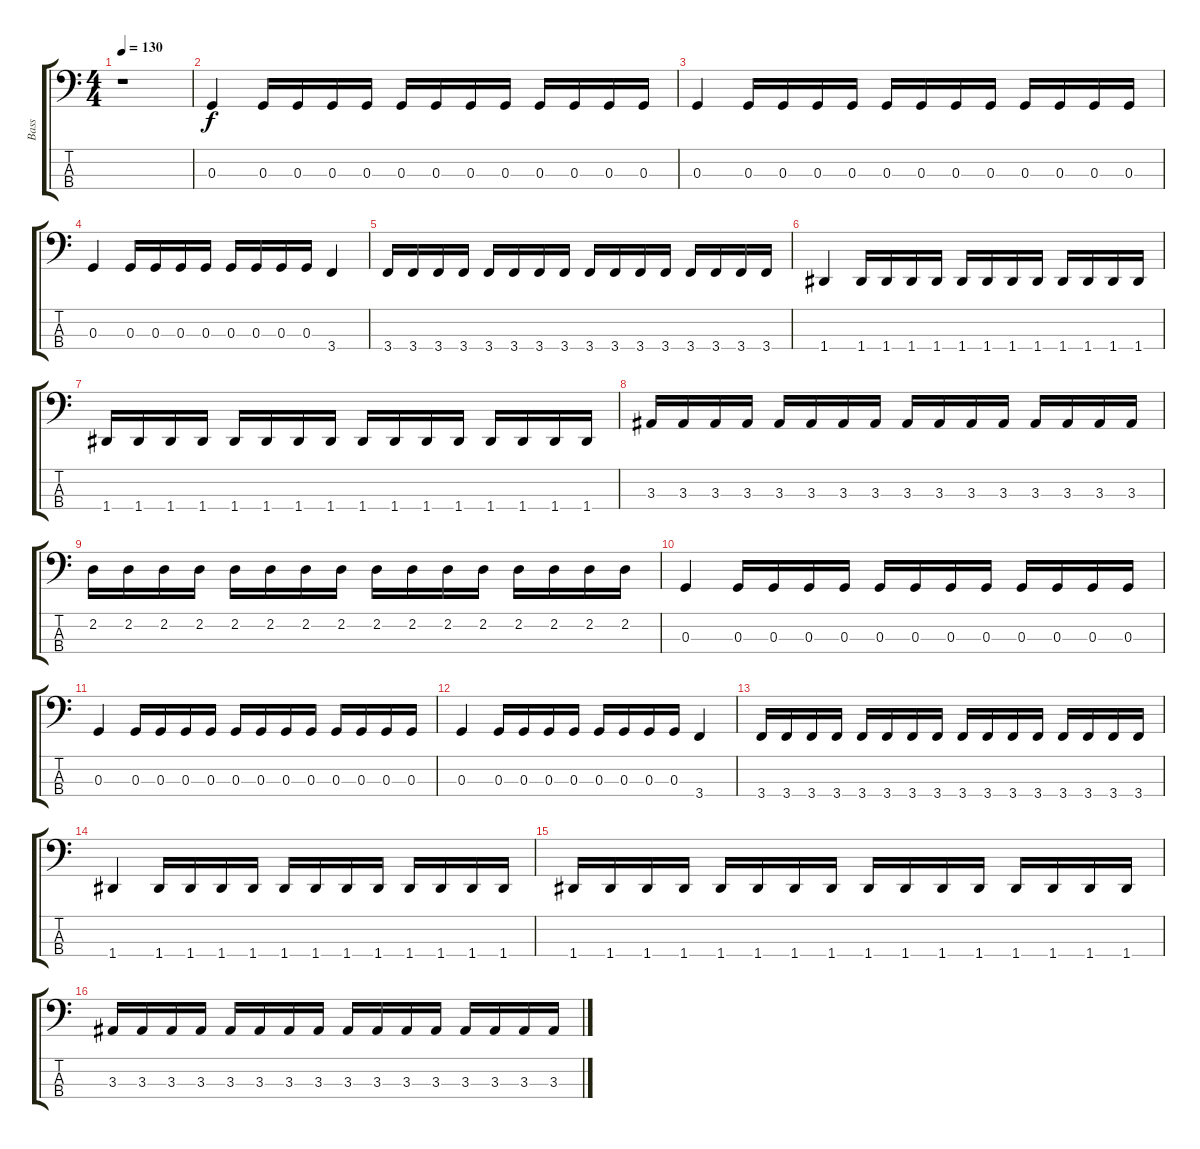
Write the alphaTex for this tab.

\track ("Bass" "Bass") {instrument electricbassfinger}
\staff {score tabs}
\tuning (F2 C2 G1 D1) {hide}
\ts (4 4)
\tempo 130
\clef f4
\ks c
r.1{dy f instrument electricbassfinger} |
0.3.4 0.3.16 0.3.16 0.3.16 0.3.16 0.3.16 0.3.16 0.3.16 0.3.16 0.3.16 0.3.16 0.3.16 0.3.16 |
0.3.4 0.3.16 0.3.16 0.3.16 0.3.16 0.3.16 0.3.16 0.3.16 0.3.16 0.3.16 0.3.16 0.3.16 0.3.16 |
0.3.4 0.3.16 0.3.16 0.3.16 0.3.16 0.3.16 0.3.16 0.3.16 0.3.16 3.4.4 |
3.4.16 3.4.16 3.4.16 3.4.16 3.4.16 3.4.16 3.4.16 3.4.16 3.4.16 3.4.16 3.4.16 3.4.16 3.4.16 3.4.16 3.4.16 3.4.16 |
1.4.4 1.4.16 1.4.16 1.4.16 1.4.16 1.4.16 1.4.16 1.4.16 1.4.16 1.4.16 1.4.16 1.4.16 1.4.16 |
1.4.16 1.4.16 1.4.16 1.4.16 1.4.16 1.4.16 1.4.16 1.4.16 1.4.16 1.4.16 1.4.16 1.4.16 1.4.16 1.4.16 1.4.16 1.4.16 |
3.3.16 3.3.16 3.3.16 3.3.16 3.3.16 3.3.16 3.3.16 3.3.16 3.3.16 3.3.16 3.3.16 3.3.16 3.3.16 3.3.16 3.3.16 3.3.16 |
2.2.16 2.2.16 2.2.16 2.2.16 2.2.16 2.2.16 2.2.16 2.2.16 2.2.16 2.2.16 2.2.16 2.2.16 2.2.16 2.2.16 2.2.16 2.2.16 |
0.3.4 0.3.16 0.3.16 0.3.16 0.3.16 0.3.16 0.3.16 0.3.16 0.3.16 0.3.16 0.3.16 0.3.16 0.3.16 |
0.3.4 0.3.16 0.3.16 0.3.16 0.3.16 0.3.16 0.3.16 0.3.16 0.3.16 0.3.16 0.3.16 0.3.16 0.3.16 |
0.3.4 0.3.16 0.3.16 0.3.16 0.3.16 0.3.16 0.3.16 0.3.16 0.3.16 3.4.4 |
3.4.16 3.4.16 3.4.16 3.4.16 3.4.16 3.4.16 3.4.16 3.4.16 3.4.16 3.4.16 3.4.16 3.4.16 3.4.16 3.4.16 3.4.16 3.4.16 |
1.4.4 1.4.16 1.4.16 1.4.16 1.4.16 1.4.16 1.4.16 1.4.16 1.4.16 1.4.16 1.4.16 1.4.16 1.4.16 |
1.4.16 1.4.16 1.4.16 1.4.16 1.4.16 1.4.16 1.4.16 1.4.16 1.4.16 1.4.16 1.4.16 1.4.16 1.4.16 1.4.16 1.4.16 1.4.16 |
3.3.16 3.3.16 3.3.16 3.3.16 3.3.16 3.3.16 3.3.16 3.3.16 3.3.16 3.3.16 3.3.16 3.3.16 3.3.16 3.3.16 3.3.16 3.3.16
